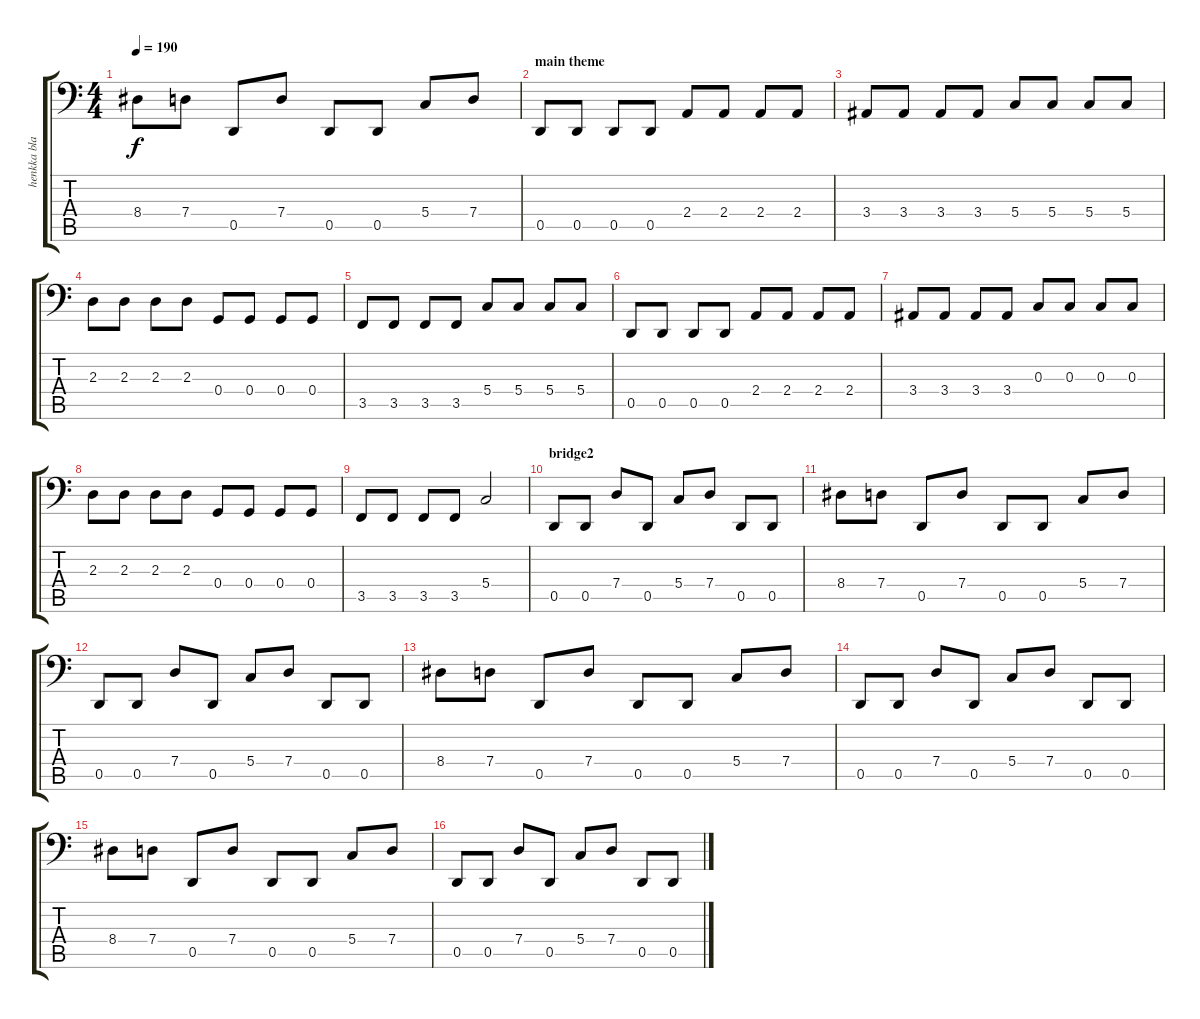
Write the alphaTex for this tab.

\track ("henkka blacksmith" "henkka bla") {instrument electricbasspick}
\staff {score tabs}
\tuning (A2 E2 C2 G1 D1 A0) {hide}
\ts (4 4)
\tempo 190
\clef f4
\ks c
8.4.8{dy f} 7.4.8 0.5.8 7.4.8 0.5.8 0.5.8 5.4.8 7.4.8 |
\section ("" "main theme")
0.5.8 0.5.8 0.5.8 0.5.8 2.4.8 2.4.8 2.4.8 2.4.8 |
3.4.8 3.4.8 3.4.8 3.4.8 5.4.8 5.4.8 5.4.8 5.4.8 |
2.3.8 2.3.8 2.3.8 2.3.8 0.4.8 0.4.8 0.4.8 0.4.8 |
3.5.8 3.5.8 3.5.8 3.5.8 5.4.8 5.4.8 5.4.8 5.4.8 |
0.5.8 0.5.8 0.5.8 0.5.8 2.4.8 2.4.8 2.4.8 2.4.8 |
3.4.8 3.4.8 3.4.8 3.4.8 0.3.8 0.3.8 0.3.8 0.3.8 |
2.3.8 2.3.8 2.3.8 2.3.8 0.4.8 0.4.8 0.4.8 0.4.8 |
3.5.8 3.5.8 3.5.8 3.5.8 5.4.2 |
\section ("" "bridge2")
0.5.8 0.5.8 7.4.8 0.5.8 5.4.8 7.4.8 0.5.8 0.5.8 |
8.4.8 7.4.8 0.5.8 7.4.8 0.5.8 0.5.8 5.4.8 7.4.8 |
0.5.8 0.5.8 7.4.8 0.5.8 5.4.8 7.4.8 0.5.8 0.5.8 |
8.4.8 7.4.8 0.5.8 7.4.8 0.5.8 0.5.8 5.4.8 7.4.8 |
0.5.8 0.5.8 7.4.8 0.5.8 5.4.8 7.4.8 0.5.8 0.5.8 |
8.4.8 7.4.8 0.5.8 7.4.8 0.5.8 0.5.8 5.4.8 7.4.8 |
0.5.8 0.5.8 7.4.8 0.5.8 5.4.8 7.4.8 0.5.8 0.5.8
